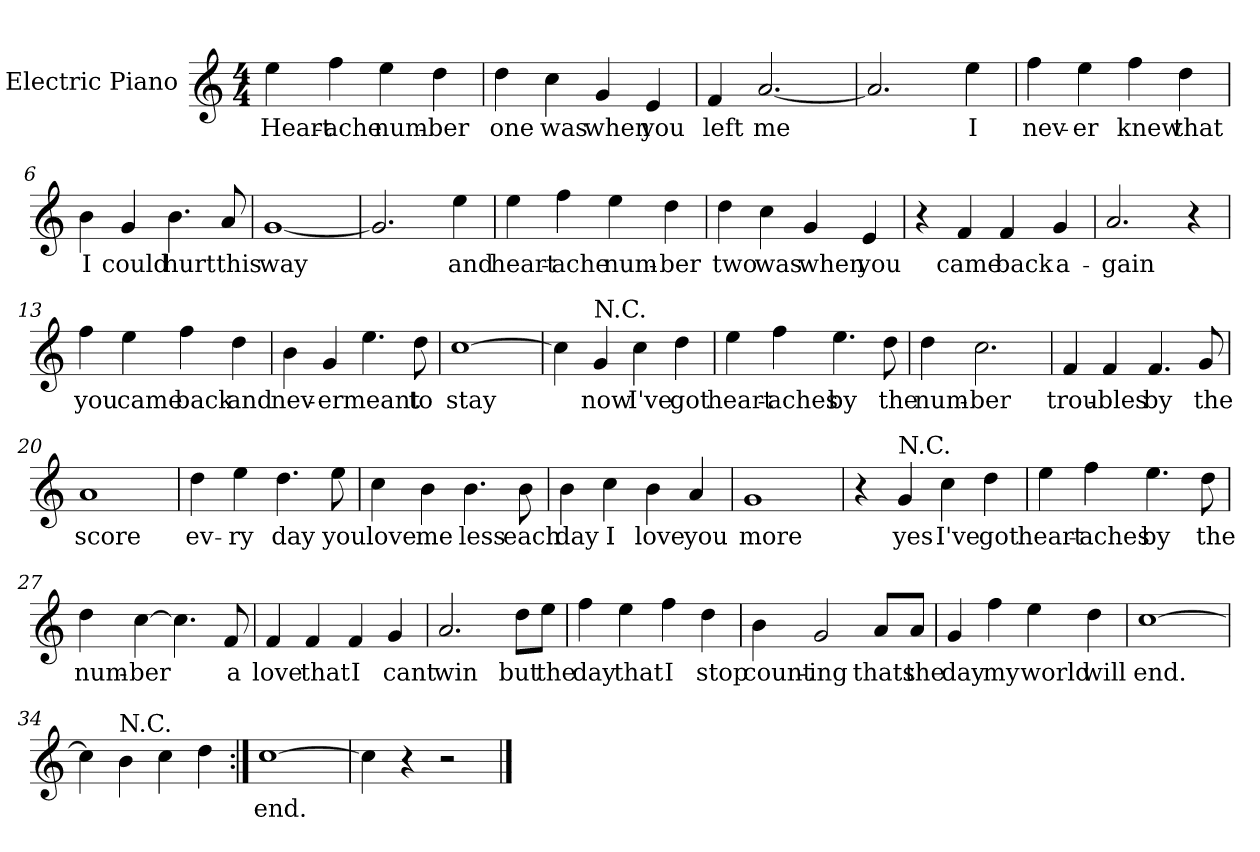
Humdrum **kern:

**kern	**text
*part1	*part1
*staff1	*staff1
*I"Electric Piano	*
*I'E.Pno	*
*clefG2	*
*k[]	*
*C:	*
*M4/4	*
=1	=1
4ee\	Heart-
4ff\	-ache
4ee\	num-
4dd\	-ber
=2	=2
4dd\	one
4cc\	was
4g/	when
4e/	you
=3	=3
4f/	left
[2.a/	me
=4	=4
2.a/]	.
4ee\	I
!!LO:LB:g=z
=5	=5
4ff\	nev-
4ee\	-er
4ff\	knew
4dd\	that
=6	=6
4b\	I
4g/	could
4.b\	hurt
8a/	this
=7	=7
[1g	way
=8	=8
2.g/]	.
4ee\	and
=9	=9
4ee\	heart-
4ff\	-ache
4ee\	num-
4dd\	-ber
!!LO:LB:g=z
=10	=10
4dd\	two
4cc\	was
4g/	when
4e/	you
=11	=11
4r	.
4f/	came
4f/	back
4g/	a-
=12	=12
2.a/	-gain
4r	.
=13	=13
4ff\	you
4ee\	came
4ff\	back
4dd\	and
!!LO:LB:g=z
=14	=14
4b\	nev-
4g/	-er
4.ee\	meant
8dd\	to
=15	=15
[1cc	stay
=16	=16
4cc\]	.
!LO:TX:a:t=N.C.	!
4g/	now
4cc\	I've
4dd\	got
=17	=17
4ee\	heart-
4ff\	aches
4.ee\	by
8dd\	the
=18	=18
4dd\	num-
2.cc\	-ber
!!LO:LB:g=z
=19	=19
4f/	trou-
4f/	-bles
4.f/	by
8g/	the
=20	=20
1a	score
=21	=21
4dd\	ev-
4ee\	-ry
4.dd\	day
8ee\	you
=22	=22
4cc\	love
4b\	me
4.b\	less
8b\	each
=23	=23
4b\	day
4cc\	I
4b\	love
4a/	you
!!LO:LB:g=z
=24	=24
1g	more
=25	=25
4r	.
!LO:TX:a:t=N.C.	!
4g/	yes
4cc\	I've
4dd\	got
=26	=26
4ee\	heart-
4ff\	-aches
4.ee\	by
8dd\	the
=27	=27
4dd\	num-
[4cc\	-ber
4.cc\]	.
8f/	a
=28	=28
4f/	love
4f/	that
4f/	I
4g/	cant
!!LO:LB:g=z
=29	=29
2.a/	win
8dd\L	but
8ee\J	the
=30	=30
4ff\	day
4ee\	that
4ff\	I
4dd\	stop
=31	=31
4b\	count-
2g/	-ing
8a/L	thats
8a/J	the
=32	=32
4g/	day
4ff\	my
4ee\	world
4dd\	will
=33	=33
[1cc	end.
!!LO:LB:g=z
=34	=34
4cc\]	.
!LO:TX:a:t=N.C.	!
4b\	.
4cc\	.
4dd\	.
=35:|!	=35:|!
[1cc	end.
=36	=36
4cc\]	.
4r	.
2r	.
==	==
*-	*-
